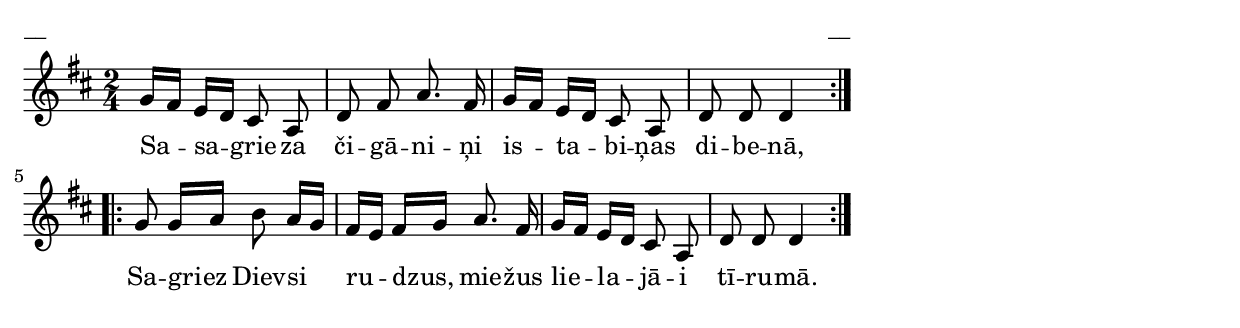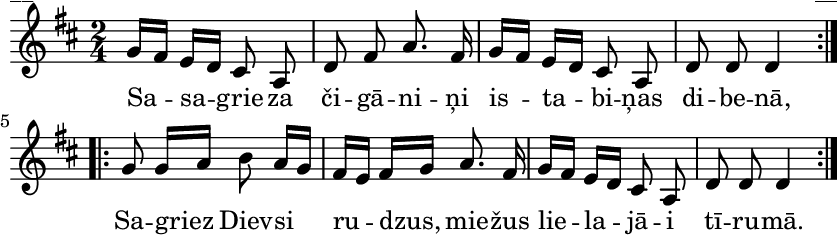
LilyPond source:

\version "2.13.18"
#(ly:set-option 'crop #t)

%\header {
%    title = "Sasagrieza čigāniņi"
%}
% Dievsētas ļaudis. Gadskārtu dziesmas. 2007 (#29)
\paper {
line-width = 14\cm
left-margin = 0.4\cm
between-system-padding = 0.1\cm
between-system-space = 0.1\cm
}
\layout {
indent = #0
ragged-last = ##f
}


voiceA = \relative c' {
\time 2/4
\clef "treble"
\key d \major
\repeat volta 2 {
g'16[ fis] e[ d] cis8 a | d8 fis a8. fis16 |
g16[ fis] e[ d] cis8 a | d8 d d4 
}
\repeat volta 2 {
g8 g16[ a] b8 a16[ g] | fis16[ e] fis[ g] a8. fis16 | 
g16[ fis] e[ d] cis8 a | d8 d d4
}
} 


lyricA = \lyricmode {
Sa -- sa -- grie -- za či -- gā -- ni --  ņi is -- ta -- bi -- ņas di -- be -- nā, 
Sa -- griez Diev -- si ru -- dzus, mie -- žus lie -- la -- jā -- i tī -- ru -- mā.  
} 

fullScore = <<
\new Staff {
<<
\new Voice = "voiceA" { \oneVoice \autoBeamOff \voiceA }
\new Lyrics \lyricsto "voiceA" \lyricA
>>
}
>>

\score {
\fullScore
\header { piece = "__" opus = "__" }
}
\markup { \with-color #(x11-color 'white) \sans \smaller "__" }
\score {
\unfoldRepeats
\fullScore
\midi {
\context { \Staff \remove "Staff_performer" }
\context { \Voice \consists "Staff_performer" }
}
}


